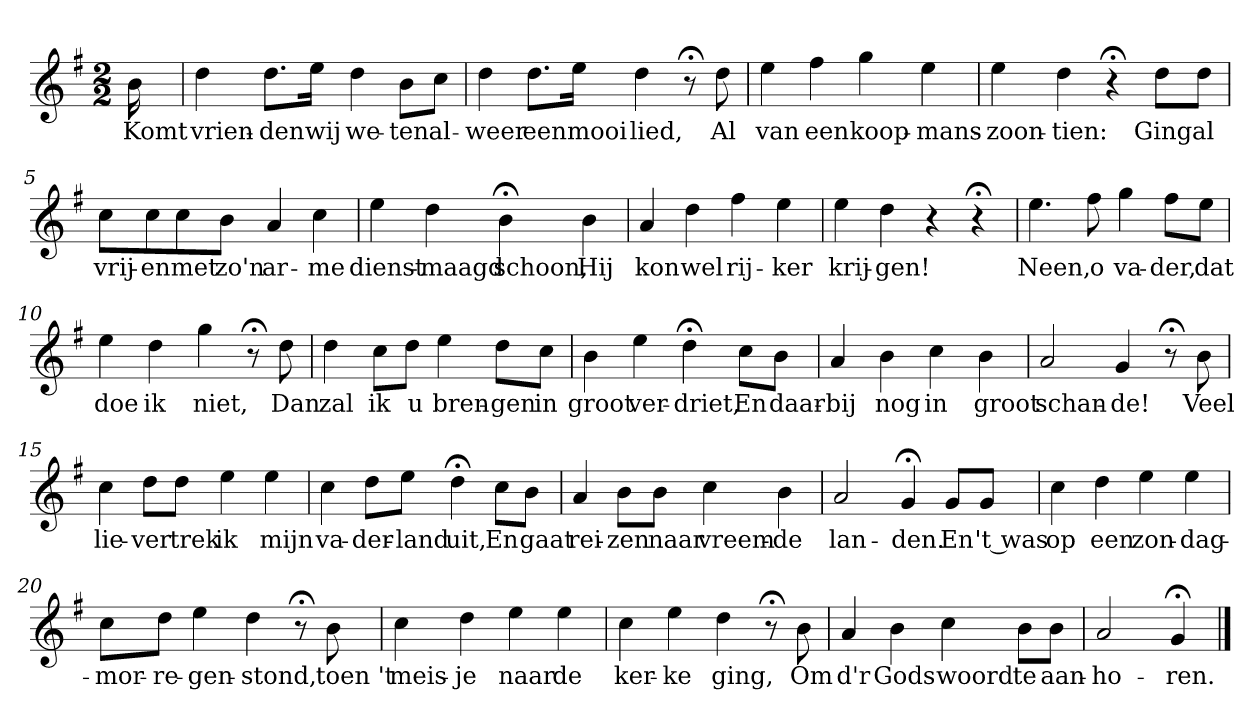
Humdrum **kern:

**kern	**text
*part1	*part1
*staff1	*staff1
*k[f#]	*
*G:	*
*M2/2	*
*MM120	*
=	=
16b	Komt
=1	=1
4dd	vrien-
8.ddL	-den
16eeJk	wij
4dd	we-
8bL	-ten
8ccJ	al-
=2	=2
4dd	-weer
8.ddL	een
16eeJk	mooi
4dd	lied,
8r;<	.
8dd	Al
=3	=3
4ee	van
4ff#	een
4gg	koop-
4ee	-mans-
=4	=4
4ee	-zoon-
4dd	-tien:
4r;<	.
8ddL	Ging
8ddJ	al
=5	=5
8ccL	vrij-
8cc	-en
8cc	met
8bJ	zo'n
4a	ar-
4cc	-me
=6	=6
4ee	dienst-
4dd	-maagd
4b;<	schoon,
4b	Hij
=7	=7
4a	kon
4dd	wel
4ff#	rij-
4ee	-ker
=8	=8
4ee	krij-
4dd	-gen!
4r	.
4r;<	.
=9	=9
4.ee	Neen,
8ff#	o
4gg	va-
8ff#L	-der,
8eeJ	dat
=10	=10
4ee	doe
4dd	ik
4gg	niet,
8r;<	.
8dd	Dan
=11	=11
4dd	zal
8ccL	ik
8ddJ	u
4ee	bren-
8ddL	-gen
8ccJ	in
=12	=12
4b	groot
4ee	ver-
4dd;<	-driet,
8ccL	En
8bJ	daar-
=13	=13
4a	-bij
4b	nog
4cc	in
4b	groot
=14	=14
2a	schan-
4g	-de!
8r;<	.
8b	Veel
=15	=15
4cc	lie-
8ddL	-ver
8ddJ	trek
4ee	ik
4ee	mijn
=16	=16
4cc	va-
8ddL	-der-
8eeJ	-land
4dd;<	uit,
8ccL	En
8bJ	gaat
=17	=17
4a	rei-
8bL	-zen
8bJ	naar
4cc	vreem-
4b	-de
=18	=18
2a	lan-
4g;<	-den.
8gL	En
8gJ	't was
=19	=19
4cc	op
4dd	een
4ee	zon-
4ee	-dag-
=20	=20
8ccL	-mor-
8ddJ	-re-
4ee	-gen-
4dd	-stond,
8r;<	.
8b	toen 't
=21	=21
4cc	meis-
4dd	-je
4ee	naar
4ee	de
=22	=22
4cc	ker-
4ee	-ke
4dd	ging,
8r;<	.
8b	Om
=23	=23
4a	d'r
4b	Gods
4cc	woord
8bL	te
8bJ	aan-
=24	=24
2a	-ho-
4g;<	-ren.
==	==
*-	*-
